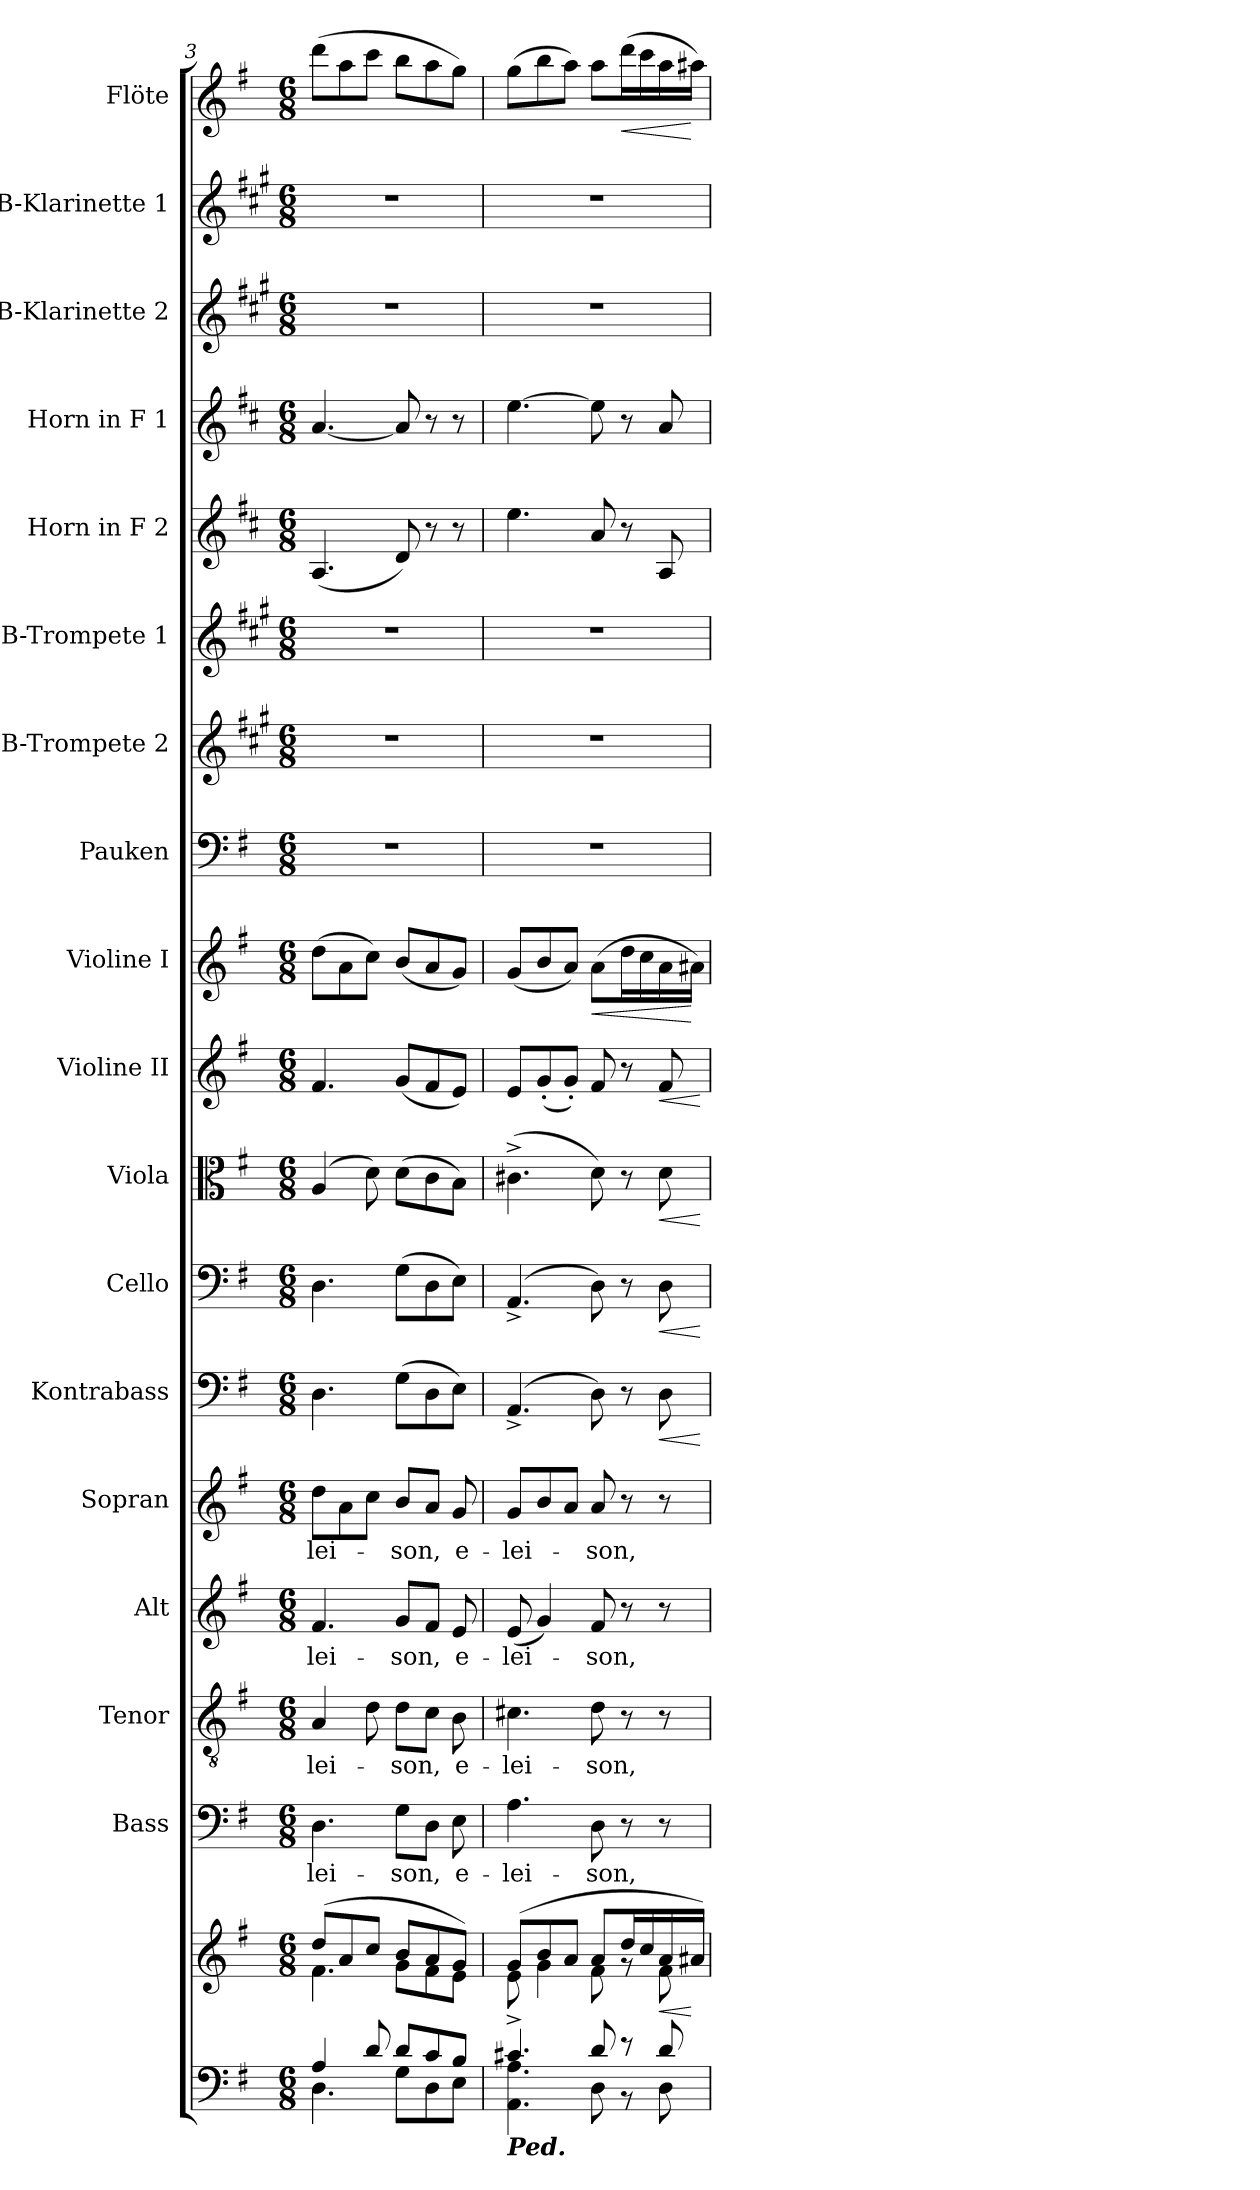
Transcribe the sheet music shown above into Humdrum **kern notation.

**kern	**kern	**dynam	**kern	**text	**kern	**text	**kern	**text	**kern	**text	**kern	**dynam	**kern	**dynam	**kern	**dynam	**kern	**dynam	**kern	**dynam	**kern	**kern	**kern	**kern	**kern	**kern	**kern	**kern	**dynam
*part18	*part18	*part18	*part17	*part17	*part16	*part16	*part15	*part15	*part14	*part14	*part13	*part13	*part12	*part12	*part11	*part11	*part10	*part10	*part9	*part9	*part8	*part7	*part6	*part5	*part4	*part3	*part2	*part1	*part1
*staff19	*staff18	*staff18/19	*staff17	*staff17	*staff16	*staff16	*staff15	*staff15	*staff14	*staff14	*staff13	*staff13	*staff12	*staff12	*staff11	*staff11	*staff10	*staff10	*staff9	*staff9	*staff8	*staff7	*staff6	*staff5	*staff4	*staff3	*staff2	*staff1	*staff1
*	*	*	*I"Bass	*	*I"Tenor	*	*I"Alt	*	*I"Sopran	*	*I"Kontrabass	*	*I"Cello	*	*I"Viola	*	*I"Violine II	*	*I"Violine I	*	*I"Pauken	*I"B-Trompete 2	*I"B-Trompete 1	*I"Horn in F 2	*I"Horn in F 1	*I"B-Klarinette 2	*I"B-Klarinette 1	*I"Flöte	*
*	*	*	*I'B.	*	*I'T.	*	*I'A.	*	*I'S.	*	*I'Kb.	*	*	*	*I'Vla.	*	*I'Vl. II	*	*I'Vl. I	*	*I'Pk.	*I'Trp. 2	*I'Trp. 1	*	*	*I'Kl. 2	*I'Kl. 1	*I'Fl.	*
*clefF4	*clefG2	*	*clefF4	*	*clefGv2	*	*clefG2	*	*clefG2	*	*clefF4	*	*clefF4	*	*clefC3	*	*clefG2	*	*clefG2	*	*clefF4	*clefG2	*clefG2	*clefG2	*clefG2	*clefG2	*clefG2	*clefG2	*
*	*	*	*	*	*	*	*	*	*	*	*ITrd7c12	*	*	*	*	*	*	*	*	*	*	*ITrd1c2	*ITrd1c2	*ITrd4c7	*ITrd4c7	*ITrd1c2	*ITrd1c2	*	*
*k[f#]	*k[f#]	*	*k[f#]	*	*k[f#]	*	*k[f#]	*	*k[f#]	*	*k[f#]	*	*k[f#]	*	*k[f#]	*	*k[f#]	*	*k[f#]	*	*k[f#]	*k[f#]	*k[f#]	*k[f#]	*k[f#]	*k[f#]	*k[f#]	*k[f#]	*
*G:	*G:	*	*G:	*	*G:	*	*G:	*	*G:	*	*G:	*	*G:	*	*G:	*	*G:	*	*G:	*	*G:	*G:	*G:	*G:	*G:	*G:	*G:	*G:	*
*M6/8	*M6/8	*	*M6/8	*	*M6/8	*	*M6/8	*	*M6/8	*	*M6/8	*	*M6/8	*	*M6/8	*	*M6/8	*	*M6/8	*	*M6/8	*M6/8	*M6/8	*M6/8	*M6/8	*M6/8	*M6/8	*M6/8	*
=3	=3	=3	=3	=3	=3	=3	=3	=3	=3	=3	=3	=3	=3	=3	=3	=3	=3	=3	=3	=3	=3	=3	=3	=3	=3	=3	=3	=3	=3
*^	*^	*	*	*	*	*	*	*	*	*	*	*	*	*	*	*	*	*	*	*	*	*	*	*	*	*	*	*	*
!	!	!	!	!	!	!LO:LY:b	!	!LO:LY:b	!	!LO:LY:b	!	!LO:LY:b	!	!	!	!	!	!	!	!	!	!	!	!	!	!	!	!	!	!	!
4A/	4.D\	(>8dd/L	4.f#\	.	4.D\	-lei-	4A/	-lei-	4.f#/	-lei-	8dd\L	-lei-	4.DD\	.	4.D\	.	(4A/	.	4.f#/	.	(>8dd\L	.	2.r	2.r	2.r	(<4.D/	[4.d/	2.r	2.r	(>8ddd\L	.
.	.	8a/	.	.	.	.	.	.	.	.	8a\	.	.	.	.	.	.	.	.	.	8a\	.	.	.	.	.	.	.	.	8aa\	.
8d/	.	8cc/J	.	.	.	.	8d\	.	.	.	8cc\J	.	.	.	.	.	8d\)	.	.	.	8cc\J)	.	.	.	.	.	.	.	.	8ccc\J	.
!	!	!	!	!	!	!LO:LY:b	!	!LO:LY:b	!	!LO:LY:b	!	!LO:LY:b	!	!	!	!	!	!	!	!	!	!	!	!	!	!	!	!	!	!	!
8d/L	8G\L	8b/L	8g\L	.	8G\L	-son,	8d\L	-son,	8g/L	-son,	8b/L	-son,	(>8GG\L	.	(>8G\L	.	(>8d\L	.	(<8g/L	.	(<8b/L	.	.	.	.	8G/)	8d/]	.	.	8bb\L	.
8c/	8D\	8a/	8f#\	.	8D\J	.	8c\J	.	8f#/J	.	8a/J	.	8DD\	.	8D\	.	8c\	.	8f#/	.	8a/	.	.	.	.	8r	8r	.	.	8aa\	.
!	!	!	!	!	!	!LO:LY:b	!	!LO:LY:b	!	!LO:LY:b	!	!LO:LY:b	!	!	!	!	!	!	!	!	!	!	!	!	!	!	!	!	!	!	!
8B/J	8E\J	8g/J)	8e\J	.	8E\	e-	8B\	e-	8e/	e-	8g/	e-	8EE\J)	.	8E\J)	.	8B\J)	.	8e/J)	.	8g/J)	.	.	.	.	8r	8r	.	.	8gg\J)	.
=4	=4	=4	=4	=4	=4	=4	=4	=4	=4	=4	=4	=4	=4	=4	=4	=4	=4	=4	=4	=4	=4	=4	=4	=4	=4	=4	=4	=4	=4	=4	=4
!LO:TX:b:Bi:t=Ped.	!	!	!	!	!	!	!	!	!	!	!	!	!	!	!	!	!	!	!	!	!	!	!	!	!	!	!	!	!	!	!
!	!	!	!	!	!	!LO:LY:b	!	!LO:LY:b	!	!LO:LY:b	!	!LO:LY:b	!	!	!	!	!	!	!	!	!	!	!	!	!	!	!	!	!	!	!
4.c#X^>/	4.AA\ 4.A\	(>8g/L	8e\	.	4.A\	-lei-	4.c#X\	-lei-	(<8e/	-lei-	8g/L	-lei-	(4.AAA^</	.	(4.AA^</	.	(>4.c#X^>\	.	8e/L	.	(<8g/L	.	2.r	2.r	2.r	4.a\	[4.a\	2.r	2.r	(>8gg\L	.
.	.	8b/	4g\	.	.	.	.	.	4g/)	.	8b/	.	.	.	.	.	.	.	(<8g'</	.	8b/	.	.	.	.	.	.	.	.	8bb\	.
.	.	8a/J	.	.	.	.	.	.	.	.	8a/J	.	.	.	.	.	.	.	8g'</J)	.	8a/J)	.	.	.	.	.	.	.	.	8aa\J)	.
!	!	!	!	!	!	!LO:LY:b	!	!LO:LY:b	!	!LO:LY:b	!	!LO:LY:b	!	!	!	!	!	!	!	!	!	!LO:HP:b	!	!	!	!	!	!	!	!	!
8d/	8D\	8a/L	8f#\	.	8D\	-son,	8d\	-son,	8f#/	-son,	8a/	-son,	8DD\)	.	8D\)	.	8d\)	.	8f#/	.	(>8a\L	<	.	.	.	8d/	8a\]	.	.	8aa\L	.
!	!	!	!	!	!	!	!	!	!	!	!	!	!	!	!	!	!	!	!	!	!	!	!	!	!	!	!	!	!	!	!LO:HP:b
8r	8r	16dd/L	8rf	.	8r	.	8r	.	8r	.	8r	.	8r	.	8r	.	8r	.	8r	.	16dd\L	.	.	.	.	8r	8r	.	.	(>16ddd\L	<
.	.	16cc/	.	.	.	.	.	.	.	.	.	.	.	.	.	.	.	.	.	.	16cc\	.	.	.	.	.	.	.	.	16ccc\	.
!	!	!	!	!LO:HP:b	!	!	!	!	!	!	!	!	!	!LO:HP:b	!	!LO:HP:b	!	!LO:HP:b	!	!LO:HP:b	!	!	!	!	!	!	!	!	!	!	!
8d/	8D\	16a/	8f#\	<	8r	.	8r	.	8r	.	8r	.	8DD\	<	8D\	<	8d\	<	8f#/	<	16a\	.	.	.	.	8D/	8d/	.	.	16aa\	.
.	.	16a#X/JJ)	.	[	.	.	.	.	.	.	.	.	.	.	.	.	.	.	.	.	16a#X\JJ)	[	.	.	.	.	.	.	.	16aa#X\JJ)	[
*v	*v	*	*	*	*	*	*	*	*	*	*	*	*	*	*	*	*	*	*	*	*	*	*	*	*	*	*	*	*	*	*
*	*v	*v	*	*	*	*	*	*	*	*	*	*	*	*	*	*	*	*	*	*	*	*	*	*	*	*	*	*	*	*
.	.	.	.	.	.	.	.	.	.	.	.	[	.	[	.	[	.	[	.	.	.	.	.	.	.	.	.	.	.
=	=	=	=	=	=	=	=	=	=	=	=	=	=	=	=	=	=	=	=	=	=	=	=	=	=	=	=	=	=
*-	*-	*-	*-	*-	*-	*-	*-	*-	*-	*-	*-	*-	*-	*-	*-	*-	*-	*-	*-	*-	*-	*-	*-	*-	*-	*-	*-	*-	*-
